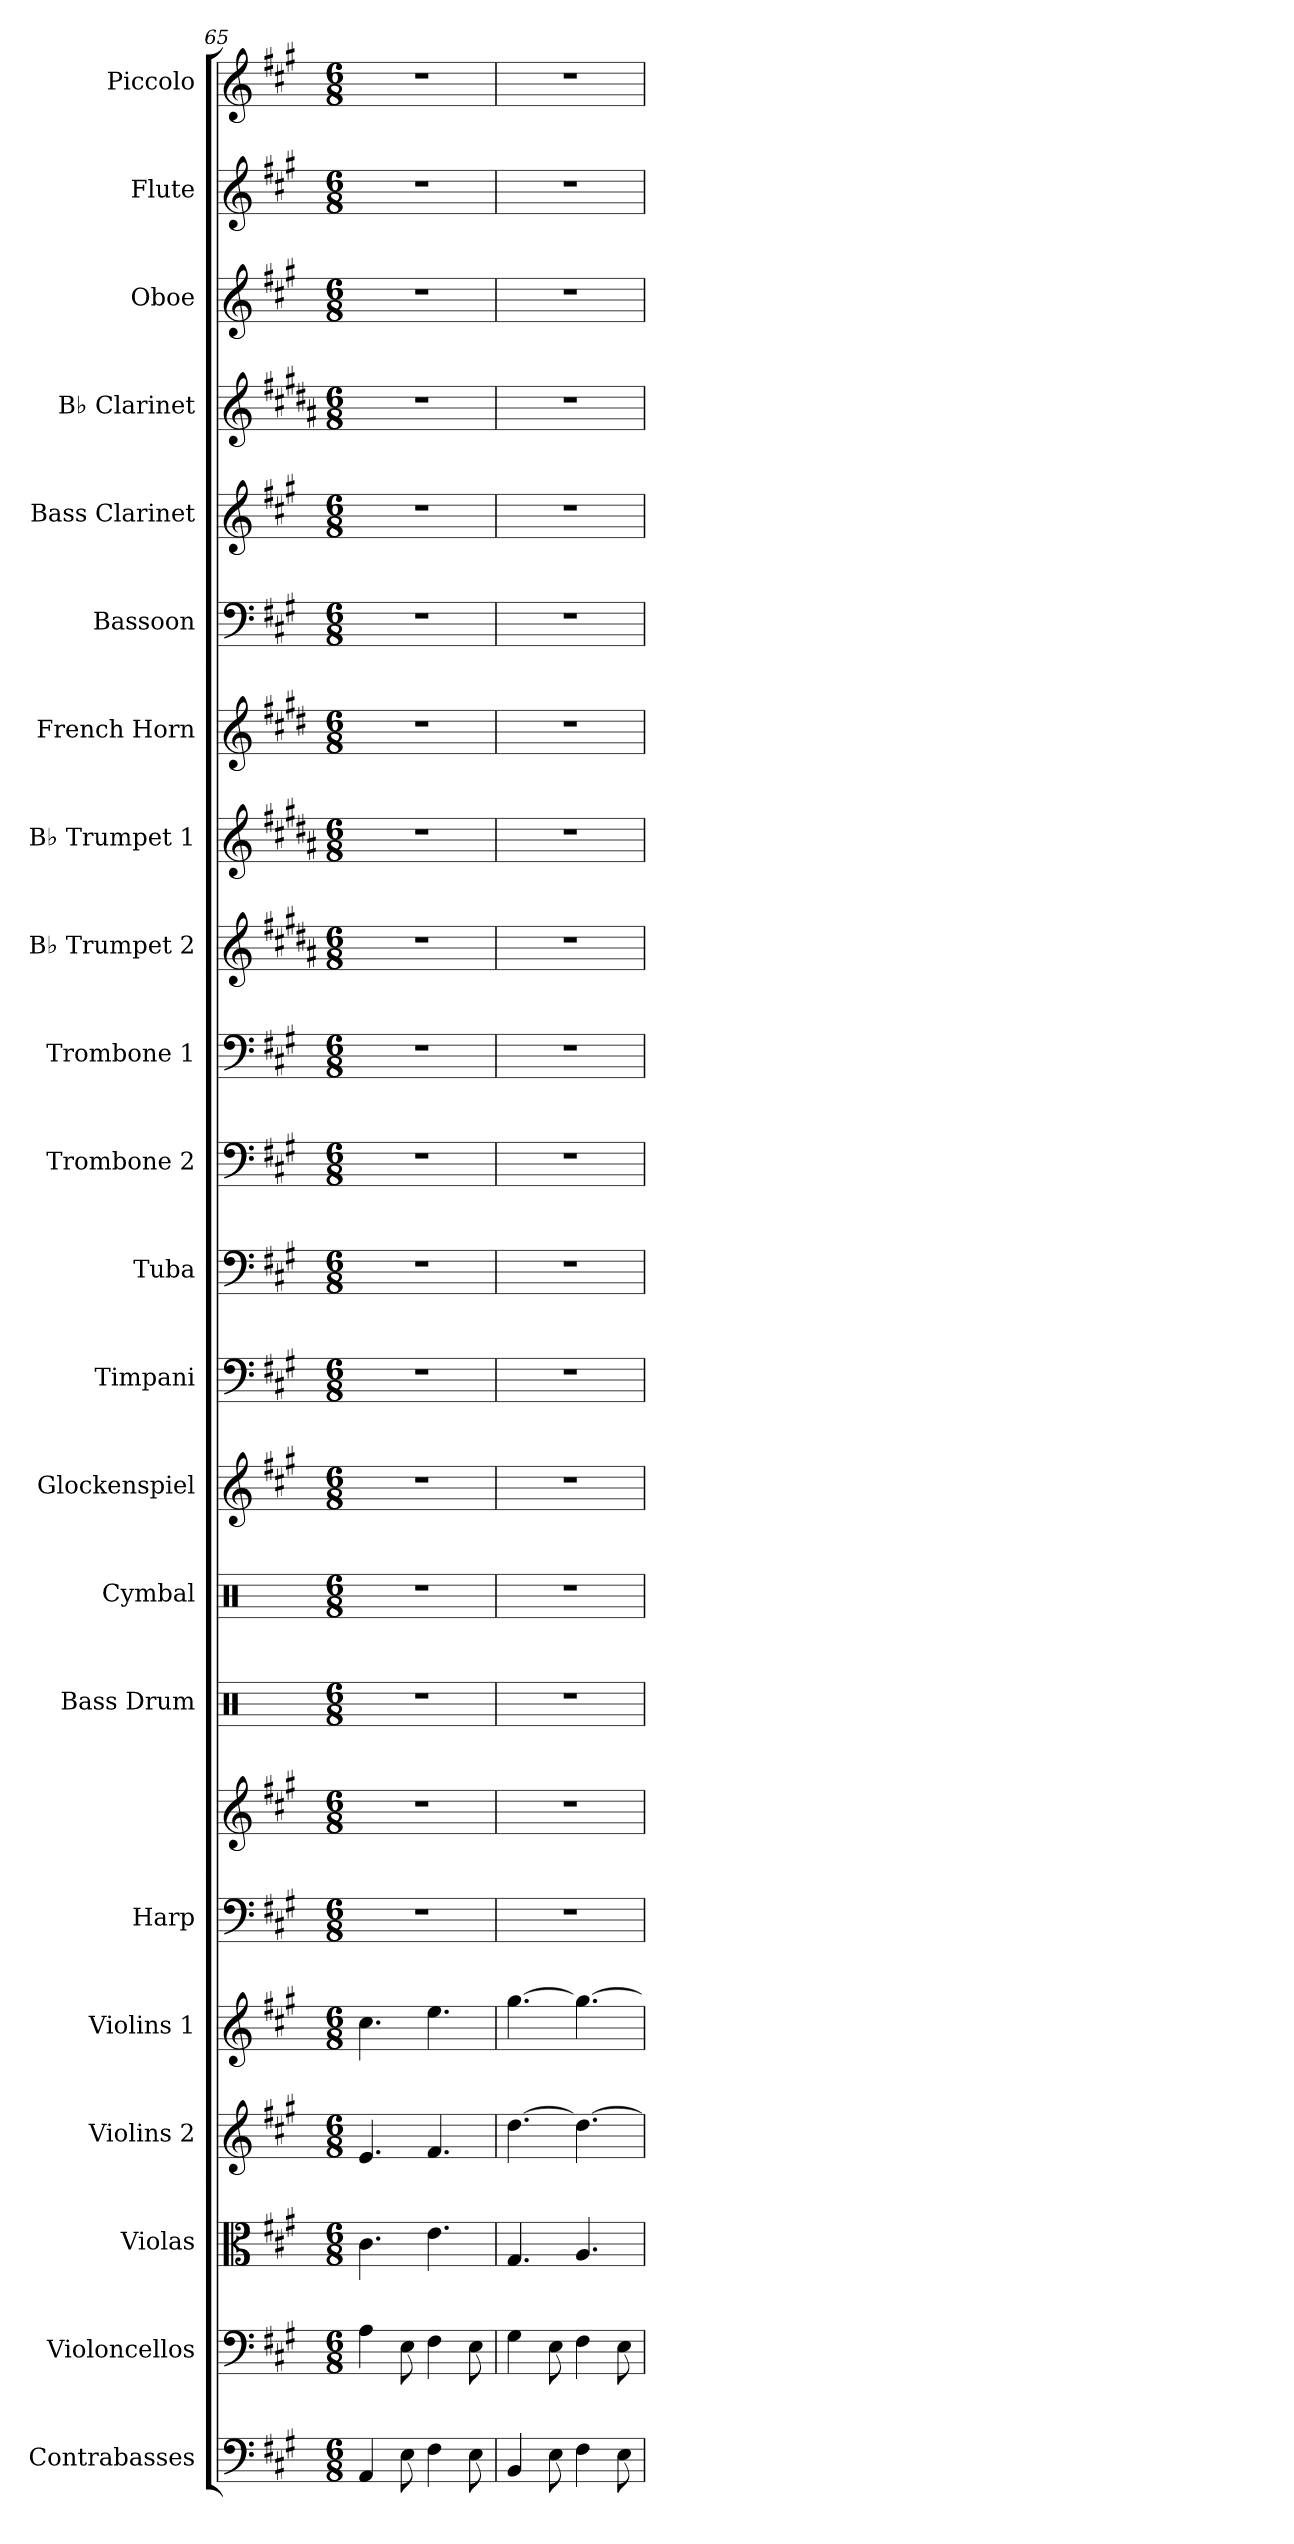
**kern	**kern	**kern	**kern	**kern	**kern	**kern	**kern	**kern	**kern	**kern	**kern	**kern	**kern	**kern	**kern	**kern	**kern	**kern	**kern	**kern	**kern	**kern
*part22	*part21	*part20	*part19	*part18	*part17	*part17	*part16	*part15	*part14	*part13	*part12	*part11	*part10	*part9	*part8	*part7	*part6	*part5	*part4	*part3	*part2	*part1
*staff23	*staff22	*staff21	*staff20	*staff19	*staff18	*staff17	*staff16	*staff15	*staff14	*staff13	*staff12	*staff11	*staff10	*staff9	*staff8	*staff7	*staff6	*staff5	*staff4	*staff3	*staff2	*staff1
*I"Contrabasses	*I"Violoncellos	*I"Violas	*I"Violins 2	*I"Violins 1	*I"Harp	*	*I"Bass Drum	*I"Cymbal	*I"Glockenspiel	*I"Timpani	*I"Tuba	*I"Trombone 2	*I"Trombone 1	*I"B♭ Trumpet 2	*I"B♭ Trumpet 1	*I"French Horn	*I"Bassoon	*I"Bass Clarinet	*I"B♭ Clarinet	*I"Oboe	*I"Flute	*I"Piccolo
*I'Cbs.	*I'Vcs.	*I'Vlas.	*I'Vlns. 2	*I'Vlns. 1	*I'Hrp.	*	*I'B. Dr.	*I'Cym.	*I'Glock.	*I'Timp.	*I'Tba.	*I'Tbn. 2	*I'Tbn. 1	*I'B♭ Tpt. 2	*I'B♭ Tpt. 1	*I'F Hn.	*I'Bsn.	*I'B. Cl.	*I'B♭ Cl.	*I'Ob.	*I'Fl.	*I'Picc.
*clefF4	*clefF4	*clefC3	*clefG2	*clefG2	*clefF4	*clefG2	*clefX	*clefX	*clefG2	*clefF4	*clefF4	*clefF4	*clefF4	*clefG2	*clefG2	*clefG2	*clefF4	*clefG2	*clefG2	*clefG2	*clefG2	*clefG2
*ITrd7c12	*	*	*	*	*	*	*	*	*ITrd-14c-24	*	*	*	*	*ITrd1c2	*ITrd1c2	*ITrd4c7	*	*ITrd8c14	*ITrd1c2	*	*	*ITrd-7c-12
*k[f#c#g#]	*k[f#c#g#]	*k[f#c#g#]	*k[f#c#g#]	*k[f#c#g#]	*k[f#c#g#]	*k[f#c#g#]	*k[]	*k[]	*k[f#c#g#]	*k[f#c#g#]	*k[f#c#g#]	*k[f#c#g#]	*k[f#c#g#]	*k[f#c#g#]	*k[f#c#g#]	*k[f#c#g#]	*k[f#c#g#]	*k[f#c#g#]	*k[f#c#g#]	*k[f#c#g#]	*k[f#c#g#]	*k[f#c#g#]
*M6/8	*M6/8	*M6/8	*M6/8	*M6/8	*M6/8	*M6/8	*M6/8	*M6/8	*M6/8	*M6/8	*M6/8	*M6/8	*M6/8	*M6/8	*M6/8	*M6/8	*M6/8	*M6/8	*M6/8	*M6/8	*M6/8	*M6/8
=65	=65	=65	=65	=65	=65	=65	=65	=65	=65	=65	=65	=65	=65	=65	=65	=65	=65	=65	=65	=65	=65	=65
4AAA/	4A\	4.c#\	4.e/	4.cc#\	2.r	2.r	2.r	2.r	2.r	2.r	2.r	2.r	2.r	2.r	2.r	2.r	2.r	2.r	2.r	2.r	2.r	2.r
8EE\	8E\	.	.	.	.	.	.	.	.	.	.	.	.	.	.	.	.	.	.	.	.	.
4FF#\	4F#\	4.e\	4.f#/	4.ee\	.	.	.	.	.	.	.	.	.	.	.	.	.	.	.	.	.	.
8EE\	8E\	.	.	.	.	.	.	.	.	.	.	.	.	.	.	.	.	.	.	.	.	.
=66	=66	=66	=66	=66	=66	=66	=66	=66	=66	=66	=66	=66	=66	=66	=66	=66	=66	=66	=66	=66	=66	=66
4BBB/	4G#\	4.G#/	[4.dd\	[4.gg#\	2.r	2.r	2.r	2.r	2.r	2.r	2.r	2.r	2.r	2.r	2.r	2.r	2.r	2.r	2.r	2.r	2.r	2.r
8EE\	8E\	.	.	.	.	.	.	.	.	.	.	.	.	.	.	.	.	.	.	.	.	.
4FF#\	4F#\	4.A/	4.dd\_	4.gg#\_	.	.	.	.	.	.	.	.	.	.	.	.	.	.	.	.	.	.
8EE\	8E\	.	.	.	.	.	.	.	.	.	.	.	.	.	.	.	.	.	.	.	.	.
=	=	=	=	=	=	=	=	=	=	=	=	=	=	=	=	=	=	=	=	=	=	=
*-	*-	*-	*-	*-	*-	*-	*-	*-	*-	*-	*-	*-	*-	*-	*-	*-	*-	*-	*-	*-	*-	*-
